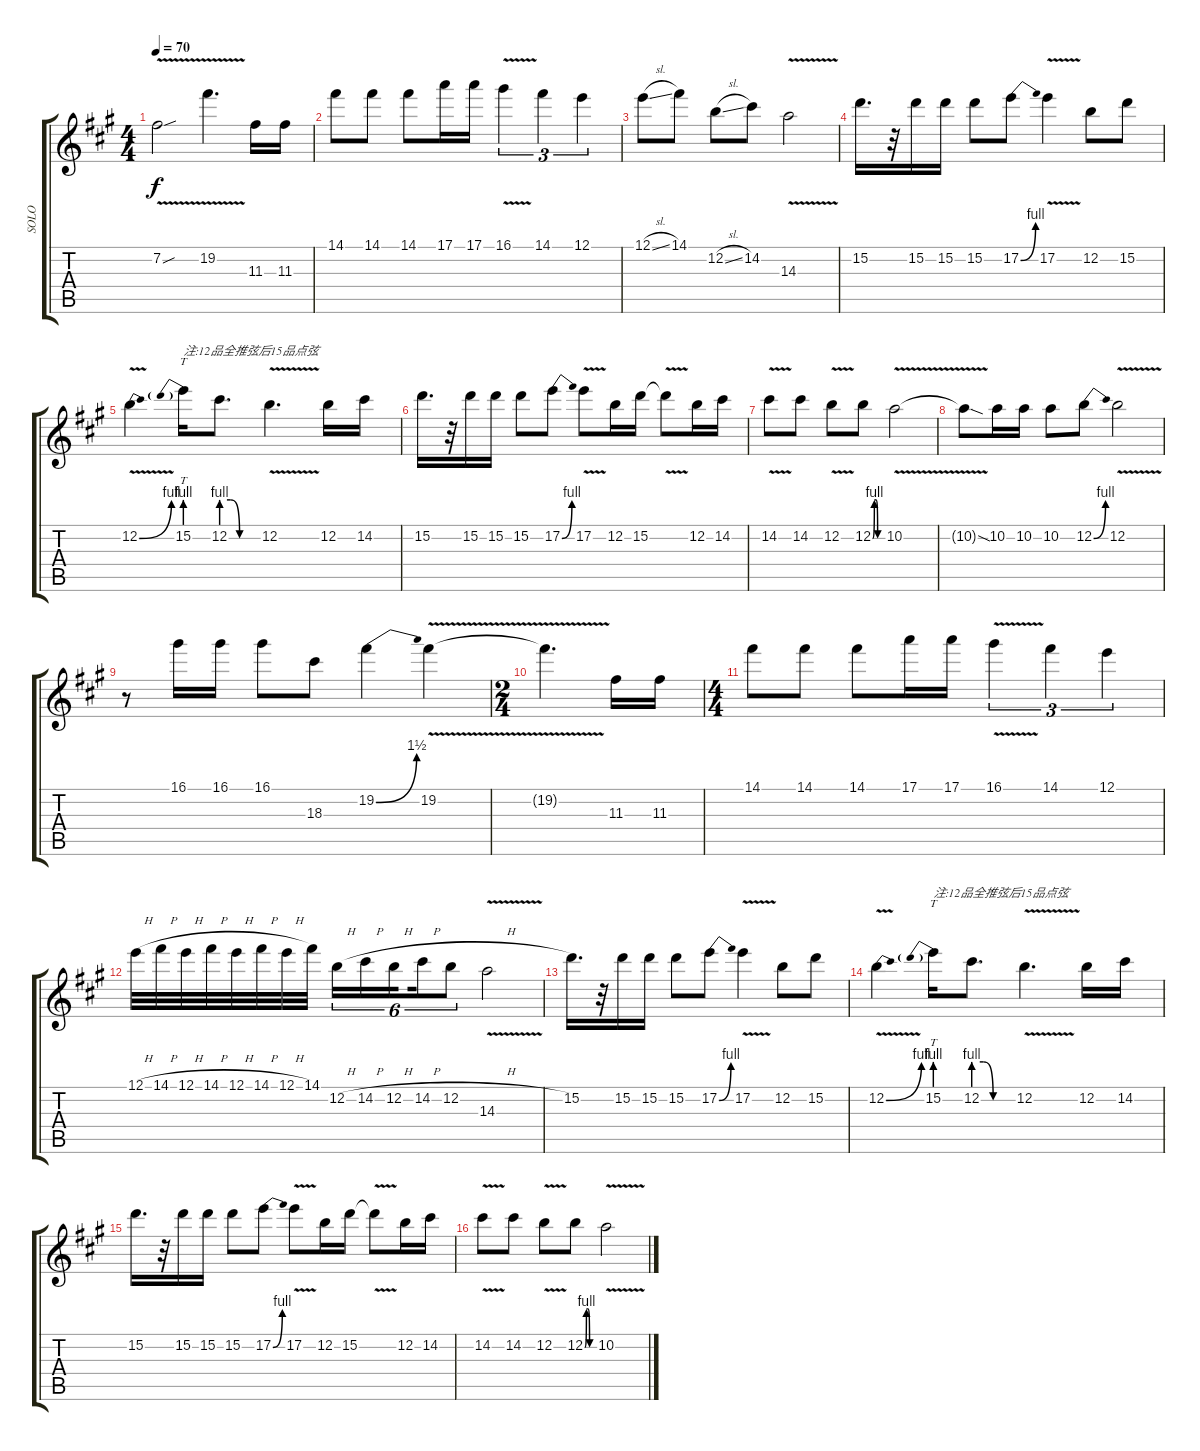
\track ("SOLO" "SOLO") {instrument distortionguitar}
\staff {score tabs}
\tuning (E4 B3 G3 D3 A2 E2) {hide}
\ts (4 4)
\tempo 70
\clef g2
\ks a
7.2{v sou}.2{dy f} 19.2{v}.4{d} 11.3.16 11.3.16 |
14.1.8 14.1.8 14.1.8 17.1.16 17.1.16 16.1{v}.4{tu (3 2)} 14.1.4{tu (3 2)} 12.1.4{tu (3 2)} |
12.1{sl}.8 14.1.8 12.2{sl}.8 14.2.8 14.3{v}.2 |
15.2.16{d} r.32 15.2.16 15.2.16 15.2.8 17.2{be (bend 0 0 60 4)}.8 17.2{v}.4 12.2.8 15.2.8 |
12.2{be (bend 0 0 60 4) v}.4 15.2{be (prebend 0 4 60 4)}.16{tt txt "注:12品全推弦后15品点弦"} 12.2{be (custom 0 4 15 4 30 0 60 0)}.8{d} 12.2{v}.4{d} 12.2.16 14.2.16 |
15.2.16{d} r.32 15.2.16 15.2.16 15.2.8 17.2{be (bend 0 0 60 4)}.8 17.2{v}.8 12.2.16 15.2.16 15.2{v t}.8 12.2.16 14.2.16 |
14.2{v}.8 14.2.8 12.2{v}.8 12.2{be (custom 0 0 10 4 20 4 30 0 60 0)}.8 10.2{v}.2 |
10.2{sod t}.8 10.2.16 10.2.16 10.2.8 12.2{be (bend 0 0 60 4)}.8 12.2{v}.2 |
r.8 16.1.16 16.1.16 16.1.8 18.3.8 19.2{be (bend 0 0 60 6)}.4 19.2{v}.4 |
\ts (2 4)
19.2{t}.4{d} 11.3.16 11.3.16 |
\ts (4 4)
14.1.8 14.1.8 14.1.8 17.1.16 17.1.16 16.1{v}.4{tu (3 2)} 14.1.4{tu (3 2)} 12.1.4{tu (3 2)} |
12.1{h}.32 14.1{h}.32 12.1{h}.32 14.1{h}.32 12.1{h}.32 14.1{h}.32 12.1{h}.32 14.1.32 12.2{h}.16{tu (6 4)} 14.2{h}.16{tu (6 4)} 12.2{h}.16{tu (6 4) beam splitsecondary} 14.2{h}.16{tu (6 4)} 12.2{h}.8{tu (6 4)} 14.3{v}.2 |
15.2.16{d} r.32 15.2.16 15.2.16 15.2.8 17.2{be (bend 0 0 60 4)}.8 17.2{v}.4 12.2.8 15.2.8 |
12.2{be (bend 0 0 60 4) v}.4 15.2{be (prebend 0 4 60 4)}.16{tt txt "注:12品全推弦后15品点弦"} 12.2{be (custom 0 4 15 4 30 0 60 0)}.8{d} 12.2{v}.4{d} 12.2.16 14.2.16 |
15.2.16{d} r.32 15.2.16 15.2.16 15.2.8 17.2{be (bend 0 0 60 4)}.8 17.2{v}.8 12.2.16 15.2.16 15.2{v t}.8 12.2.16 14.2.16 |
14.2{v}.8 14.2.8 12.2{v}.8 12.2{be (custom 0 0 10 4 20 4 30 0 60 0)}.8 10.2{v}.2
